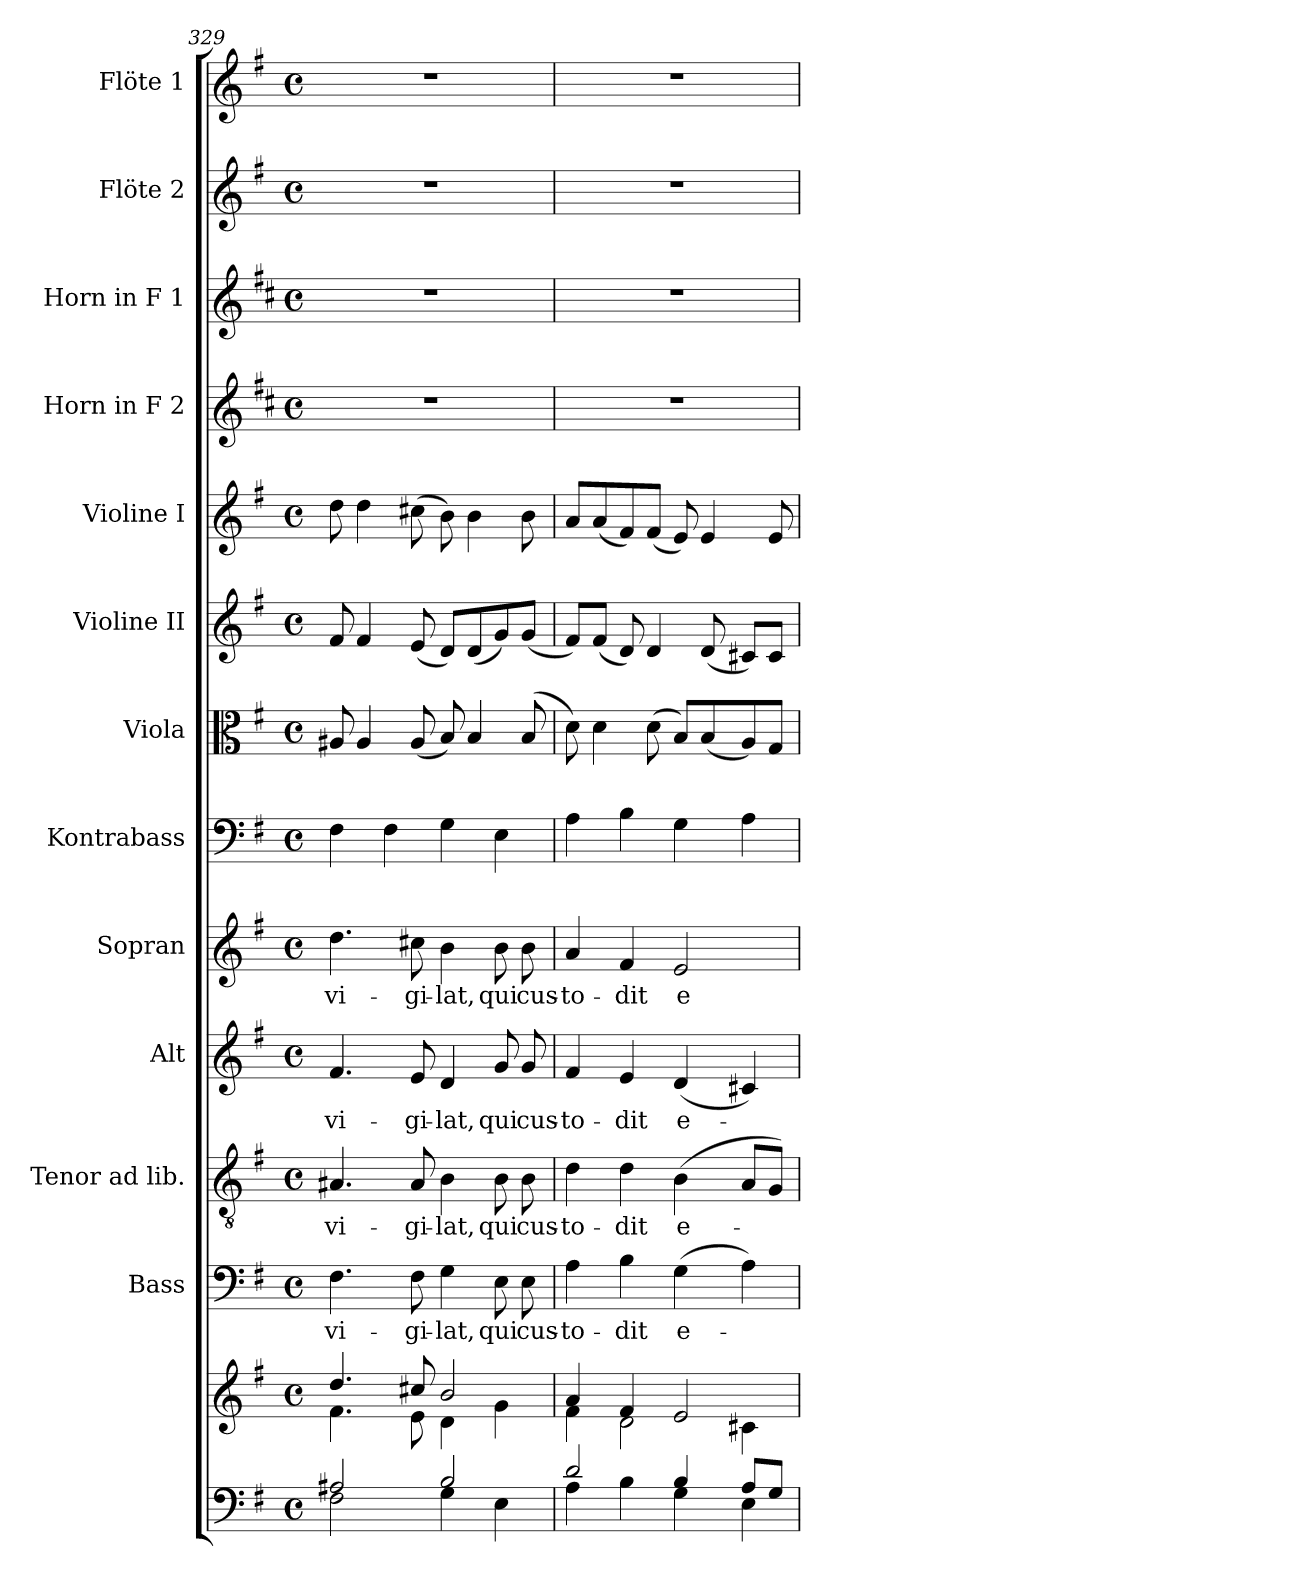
**kern	**kern	**kern	**text	**kern	**text	**kern	**text	**kern	**text	**kern	**kern	**kern	**kern	**kern	**kern	**kern	**kern
*part13	*part13	*part12	*part12	*part11	*part11	*part10	*part10	*part9	*part9	*part8	*part7	*part6	*part5	*part4	*part3	*part2	*part1
*staff14	*staff13	*staff12	*staff12	*staff11	*staff11	*staff10	*staff10	*staff9	*staff9	*staff8	*staff7	*staff6	*staff5	*staff4	*staff3	*staff2	*staff1
*	*	*I"Bass	*	*I"Tenor ad lib.	*	*I"Alt	*	*I"Sopran	*	*I"Kontrabass	*I"Viola	*I"Violine II	*I"Violine I	*I"Horn in F 2	*I"Horn in F 1	*I"Flöte 2	*I"Flöte 1
*	*	*I'B.	*	*I'T.	*	*I'A.	*	*I'S.	*	*I'Kb.	*I'Vla.	*I'Vl. II	*I'Vl. I	*	*	*I'Fl. 2	*I'Fl. 1
*clefF4	*clefG2	*clefF4	*	*clefGv2	*	*clefG2	*	*clefG2	*	*clefF4	*clefC3	*clefG2	*clefG2	*clefG2	*clefG2	*clefG2	*clefG2
*	*	*	*	*	*	*	*	*	*	*ITrd7c12	*	*	*	*ITrd4c7	*ITrd4c7	*	*
*k[f#]	*k[f#]	*k[f#]	*	*k[f#]	*	*k[f#]	*	*k[f#]	*	*k[f#]	*k[f#]	*k[f#]	*k[f#]	*k[f#]	*k[f#]	*k[f#]	*k[f#]
*G:	*G:	*G:	*	*G:	*	*G:	*	*G:	*	*G:	*G:	*G:	*G:	*G:	*G:	*G:	*G:
*M4/4	*M4/4	*M4/4	*	*M4/4	*	*M4/4	*	*M4/4	*	*M4/4	*M4/4	*M4/4	*M4/4	*M4/4	*M4/4	*M4/4	*M4/4
*met(c)	*met(c)	*met(c)	*	*met(c)	*	*met(c)	*	*met(c)	*	*met(c)	*met(c)	*met(c)	*met(c)	*met(c)	*met(c)	*met(c)	*met(c)
=329	=329	=329	=329	=329	=329	=329	=329	=329	=329	=329	=329	=329	=329	=329	=329	=329	=329
*^	*^	*	*	*	*	*	*	*	*	*	*	*	*	*	*	*	*
!	!	!	!	!	!LO:LY:b	!	!LO:LY:b	!	!LO:LY:b	!	!LO:LY:b	!	!	!	!	!	!	!	!
2A#X/	2F#\	4.dd/	4.f#\	4.F#\	vi-	4.A#X/	vi-	4.f#/	vi-	4.dd\	vi-	4FF#\	8A#X/	8f#/	8dd\	1r	1r	1r	1r
.	.	.	.	.	.	.	.	.	.	.	.	.	4A#/	4f#/	4dd\	.	.	.	.
.	.	.	.	.	.	.	.	.	.	.	.	4FF#\	.	.	.	.	.	.	.
!	!	!	!	!	!LO:LY:b	!	!LO:LY:b	!	!LO:LY:b	!	!LO:LY:b	!	!	!	!	!	!	!	!
.	.	8cc#X/	8e\	8F#\	-gi-	8A#/	-gi-	8e/	-gi-	8cc#X\	-gi-	.	(<8A#/	(<8e/	(>8cc#X\	.	.	.	.
!	!	!	!	!	!LO:LY:b	!	!LO:LY:b	!	!LO:LY:b	!	!LO:LY:b	!	!	!	!	!	!	!	!
2B/	4G\	2b/	4d\	4G\	-lat,	4B\	-lat,	4d/	-lat,	4b\	-lat,	4GG\	8B/)	8d/L)	8b\)	.	.	.	.
.	.	.	.	.	.	.	.	.	.	.	.	.	4B/	(<8d/	4b\	.	.	.	.
!	!	!	!	!	!LO:LY:b	!	!LO:LY:b	!	!LO:LY:b	!	!LO:LY:b	!	!	!	!	!	!	!	!
.	4E\	.	4g\	8E\	qui	8B\	qui	8g/	qui	8b\	qui	4EE\	.	8g/)	.	.	.	.	.
!	!	!	!	!	!LO:LY:b	!	!LO:LY:b	!	!LO:LY:b	!	!LO:LY:b	!	!	!	!	!	!	!	!
.	.	.	.	8E\	cus-	8B\	cus-	8g/	cus-	8b\	cus-	.	(8B/	(<8g/J	8b\	.	.	.	.
=330	=330	=330	=330	=330	=330	=330	=330	=330	=330	=330	=330	=330	=330	=330	=330	=330	=330	=330	=330
!	!	!	!	!	!LO:LY:b	!	!LO:LY:b	!	!LO:LY:b	!	!LO:LY:b	!	!	!	!	!	!	!	!
2d/	4A\	4a/	4f#\	4A\	-to-	4d\	-to-	4f#/	-to-	4a/	-to-	4AA\	8d\)	8f#/L)	8a/L	1r	1r	1r	1r
.	.	.	.	.	.	.	.	.	.	.	.	.	4d\	(<8f#/J	(<8a/	.	.	.	.
!	!	!	!	!	!LO:LY:b	!	!LO:LY:b	!	!LO:LY:b	!	!LO:LY:b	!	!	!	!	!	!	!	!
.	4B\	4f#/	2d\	4B\	-dit	4d\	-dit	4e/	-dit	4f#/	-dit	4BB\	.	8d/)	8f#/)	.	.	.	.
.	.	.	.	.	.	.	.	.	.	.	.	.	(>8d\	4d/	(<8f#/J	.	.	.	.
!	!	!	!	!	!LO:LY:b	!	!LO:LY:b	!	!LO:LY:b	!	!LO:LY:b	!	!	!	!	!	!	!	!
4B/	4G\	2e/	.	(>4G\	e-	(>4B\	e-	(<4d/	e-	2e/	e-	4GG\	8B/L)	.	8e/)	.	.	.	.
.	.	.	.	.	.	.	.	.	.	.	.	.	(<8B/	(<8d/	4e/	.	.	.	.
8A/L	4E\	.	4c#X\	4A\)	.	8A/L	.	4c#X/)	.	.	.	4AA\	8A/)	8c#X/L)	.	.	.	.	.
8G/J	.	.	.	.	.	8G/J)	.	.	.	.	.	.	8G/J	8c#/J	8e/	.	.	.	.
*v	*v	*	*	*	*	*	*	*	*	*	*	*	*	*	*	*	*	*	*
*	*v	*v	*	*	*	*	*	*	*	*	*	*	*	*	*	*	*	*
=	=	=	=	=	=	=	=	=	=	=	=	=	=	=	=	=	=
*-	*-	*-	*-	*-	*-	*-	*-	*-	*-	*-	*-	*-	*-	*-	*-	*-	*-
